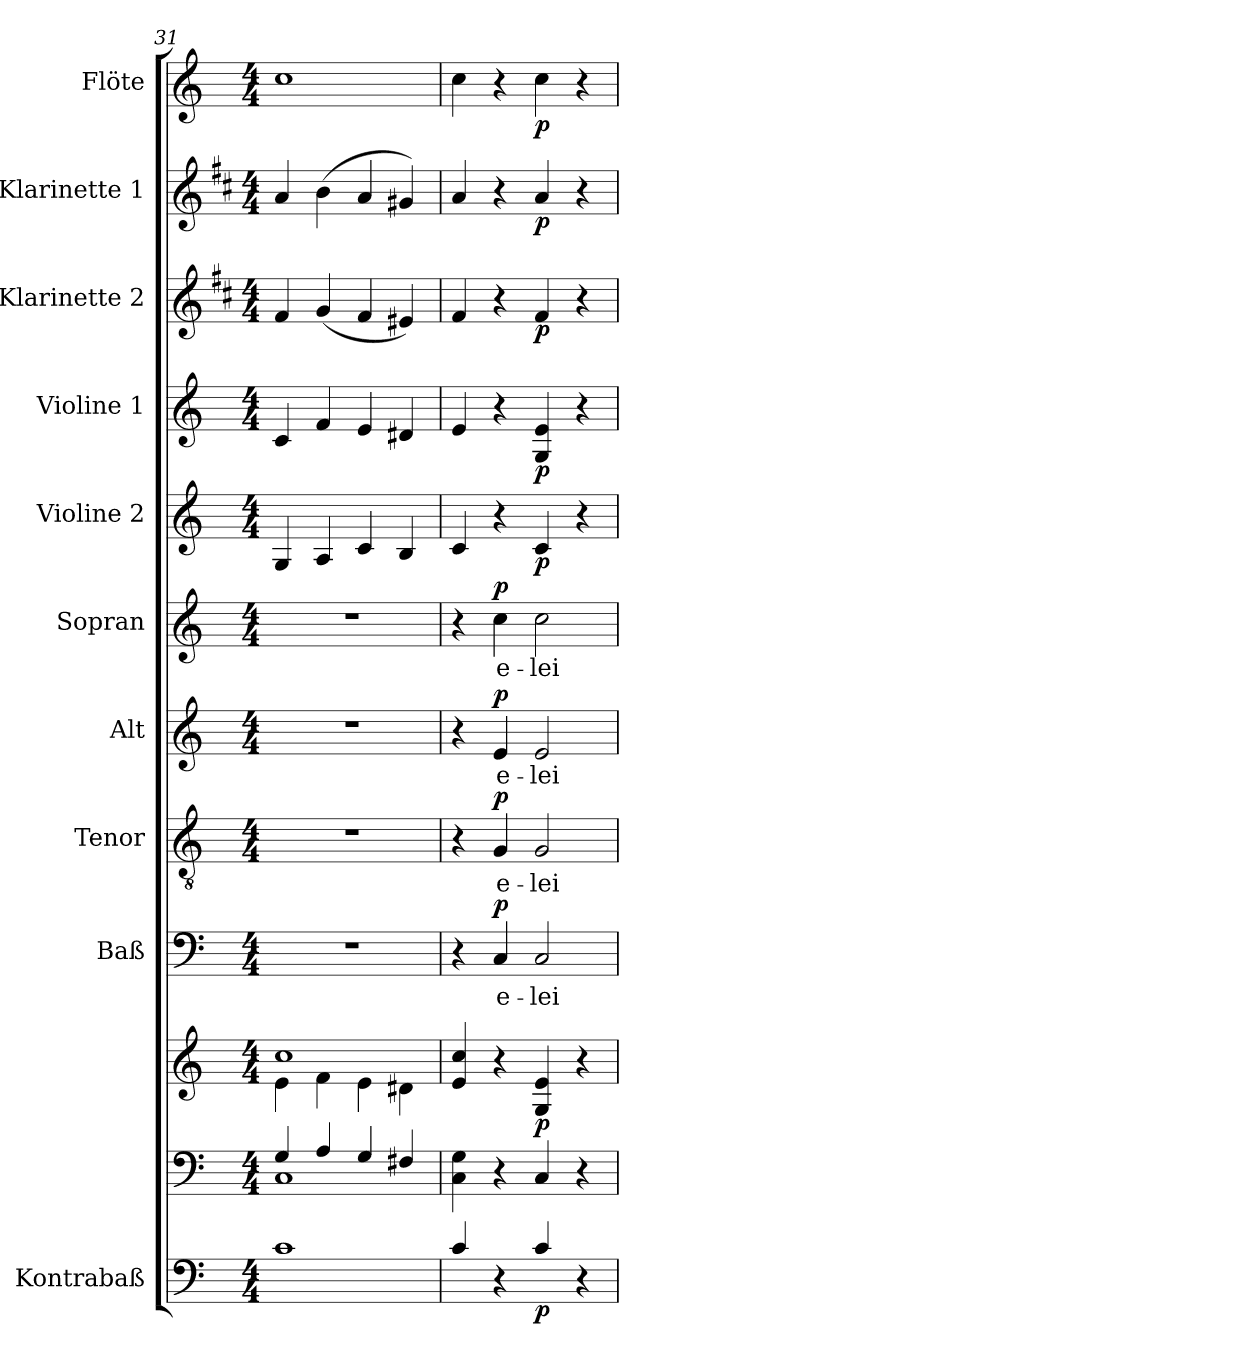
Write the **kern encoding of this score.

**kern	**dynam	**kern	**kern	**dynam	**kern	**text	**dynam	**kern	**text	**dynam	**kern	**text	**dynam	**kern	**text	**dynam	**kern	**dynam	**kern	**dynam	**kern	**dynam	**kern	**dynam	**kern	**dynam
*part11	*part11	*part10	*part10	*part10	*part9	*part9	*part9	*part8	*part8	*part8	*part7	*part7	*part7	*part6	*part6	*part6	*part5	*part5	*part4	*part4	*part3	*part3	*part2	*part2	*part1	*part1
*staff12	*staff12	*staff11	*staff10	*staff10/11	*staff9	*staff9	*staff9	*staff8	*staff8	*staff8	*staff7	*staff7	*staff7	*staff6	*staff6	*staff6	*staff5	*staff5	*staff4	*staff4	*staff3	*staff3	*staff2	*staff2	*staff1	*staff1
*I"Kontrabaß	*	*	*	*	*I"Baß	*	*	*I"Tenor	*	*	*I"Alt	*	*	*I"Sopran	*	*	*I"Violine 2	*	*I"Violine 1	*	*I"Klarinette 2	*	*I"Klarinette 1	*	*I"Flöte	*
*	*	*	*	*	*	*	*	*	*	*	*	*	*	*	*	*	*I'Vln	*	*I'Vln	*	*	*	*	*	*I'Fl	*
*clefF4	*	*clefF4	*clefG2	*	*clefF4	*	*	*clefGv2	*	*	*clefG2	*	*	*clefG2	*	*	*clefG2	*	*clefG2	*	*clefG2	*	*clefG2	*	*clefG2	*
*ITrd7c12	*	*	*	*	*	*	*	*	*	*	*	*	*	*	*	*	*	*	*	*	*ITrd1c2	*	*ITrd1c2	*	*	*
*k[]	*	*k[]	*k[]	*	*k[]	*	*	*k[]	*	*	*k[]	*	*	*k[]	*	*	*k[]	*	*k[]	*	*k[]	*	*k[]	*	*k[]	*
*C:	*	*C:	*C:	*	*C:	*	*	*C:	*	*	*C:	*	*	*C:	*	*	*C:	*	*C:	*	*C:	*	*C:	*	*C:	*
*M4/4	*	*M4/4	*M4/4	*	*M4/4	*	*	*M4/4	*	*	*M4/4	*	*	*M4/4	*	*	*M4/4	*	*M4/4	*	*M4/4	*	*M4/4	*	*M4/4	*
=31	=31	=31	=31	=31	=31	=31	=31	=31	=31	=31	=31	=31	=31	=31	=31	=31	=31	=31	=31	=31	=31	=31	=31	=31	=31	=31
*	*	*^	*^	*	*	*	*	*	*	*	*	*	*	*	*	*	*	*	*	*	*	*	*	*	*	*
1C	.	4G/	1C	1cc	4e\	.	1r	.	.	1r	.	.	1r	.	.	1r	.	.	4G/	.	4c/	.	4e/	.	4g/	.	1cc	.
.	.	4A/	.	.	4f\	.	.	.	.	.	.	.	.	.	.	.	.	.	4A/	.	4f/	.	(<4f/	.	(<4a\	.	.	.
.	.	4G/	.	.	4e\	.	.	.	.	.	.	.	.	.	.	.	.	.	4c/	.	4e/	.	4e/	.	4g/	.	.	.
.	.	4F#X/	.	.	4d#X\	.	.	.	.	.	.	.	.	.	.	.	.	.	4B/	.	4d#X/	.	4d#X/)	.	4f#X/)	.	.	.
*	*	*v	*v	*	*	*	*	*	*	*	*	*	*	*	*	*	*	*	*	*	*	*	*	*	*	*	*	*
*	*	*	*v	*v	*	*	*	*	*	*	*	*	*	*	*	*	*	*	*	*	*	*	*	*	*	*	*
=32	=32	=32	=32	=32	=32	=32	=32	=32	=32	=32	=32	=32	=32	=32	=32	=32	=32	=32	=32	=32	=32	=32	=32	=32	=32	=32
4C/	.	4C\ 4G\	4e/ 4cc/	.	4r	.	.	4r	.	.	4r	.	.	4r	.	.	4c/	.	4e/	.	4e/	.	4g/	.	4cc\	.
!	!	!	!	!	!	!LO:LY:b	!LO:DY:a	!	!LO:LY:b	!LO:DY:a	!	!LO:LY:b	!LO:DY:a	!	!LO:LY:b	!LO:DY:a	!	!	!	!	!	!	!	!	!	!
4r	.	4r	4r	.	4C/	e-	p	4G/	e-	p	4e/	e-	p	4cc\	e-	p	4r	.	4r	.	4r	.	4r	.	4r	.
!	!LO:DY:b	!	!	!LO:DY:b	!	!LO:LY:b	!	!	!LO:LY:b	!	!	!LO:LY:b	!	!	!LO:LY:b	!	!	!LO:DY:b	!	!LO:DY:b	!	!LO:DY:b	!	!LO:DY:b	!	!LO:DY:b
4C/	p	4C/	4G/ 4e/	p	2C/	-lei-	.	2G/	-lei-	.	2e/	-lei-	.	2cc\	-lei-	.	4c/	p	4G/ 4e/	p	4e/	p	4g/	p	4cc\	p
4r	.	4r	4r	.	.	.	.	.	.	.	.	.	.	.	.	.	4r	.	4r	.	4r	.	4r	.	4r	.
=	=	=	=	=	=	=	=	=	=	=	=	=	=	=	=	=	=	=	=	=	=	=	=	=	=	=
*-	*-	*-	*-	*-	*-	*-	*-	*-	*-	*-	*-	*-	*-	*-	*-	*-	*-	*-	*-	*-	*-	*-	*-	*-	*-	*-
